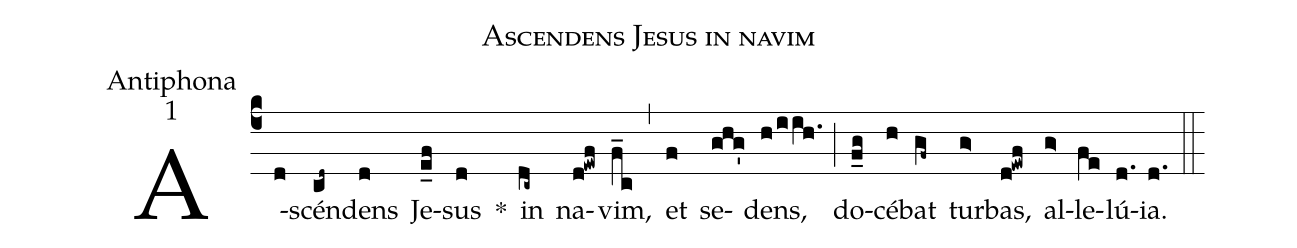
name:Ascendens Jesus in navim;
office-part:Antiphona;
mode:1;
%%
(c4) A(d)scén(cd~)dens(d) Je(e_f)sus(d) *() in(dc~) na(d!ewf)vim,(f_c) (,) et(f) se(ghg')dens,(h/iih.) (;) do(f_g)cé(h)bat(gf~) tur(g>)bas,(d!ewf) al(g>)le(fe)lú(d.)ia.(d.) (::)
